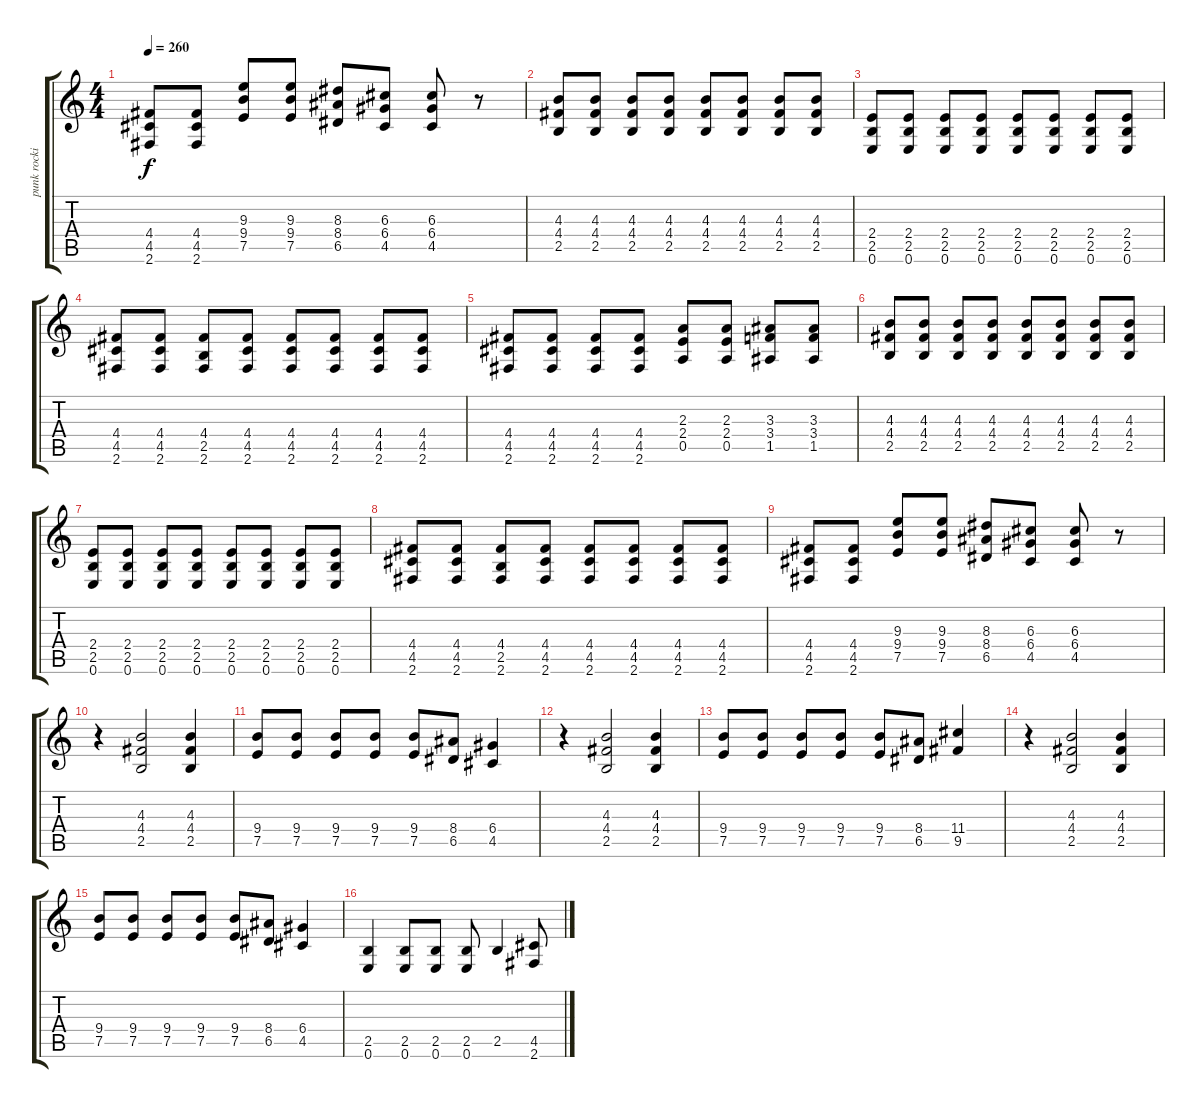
\track ("punk rocking guitar" "punk rocki") {instrument overdrivenguitar}
\staff {score tabs}
\tuning (E4 B3 G3 D3 A2 E2) {hide}
\ts (4 4)
\tempo 260
\clef g2
\ks c
(4.4 4.5 2.6).8{dy f} (4.4 4.5 2.6).8 (9.3 9.4 7.5).8 (9.3 9.4 7.5).8 (8.3 8.4 6.5).8 (6.3 6.4 4.5).8 (6.3 6.4 4.5).8 r.8 |
(4.3 4.4 2.5).8 (4.3 4.4 2.5).8 (4.3 4.4 2.5).8 (4.3 4.4 2.5).8 (4.3 4.4 2.5).8 (4.3 4.4 2.5).8 (4.3 4.4 2.5).8 (4.3 4.4 2.5).8 |
(2.4 2.5 0.6).8 (2.4 2.5 0.6).8 (2.4 2.5 0.6).8 (2.4 2.5 0.6).8 (2.4 2.5 0.6).8 (2.4 2.5 0.6).8 (2.4 2.5 0.6).8 (2.4 2.5 0.6).8 |
(4.4 4.5 2.6).8 (4.4 4.5 2.6).8 (4.4 2.5 2.6).8 (4.4 4.5 2.6).8 (4.4 4.5 2.6).8 (4.4 4.5 2.6).8 (4.4 4.5 2.6).8 (4.4 4.5 2.6).8 |
(4.4 4.5 2.6).8 (4.4 4.5 2.6).8 (4.4 4.5 2.6).8 (4.4 4.5 2.6).8 (2.3 2.4 0.5).8 (2.3 2.4 0.5).8 (3.3 3.4 1.5).8 (3.3 3.4 1.5).8 |
(4.3 4.4 2.5).8 (4.3 4.4 2.5).8 (4.3 4.4 2.5).8 (4.3 4.4 2.5).8 (4.3 4.4 2.5).8 (4.3 4.4 2.5).8 (4.3 4.4 2.5).8 (4.3 4.4 2.5).8 |
(2.4 2.5 0.6).8 (2.4 2.5 0.6).8 (2.4 2.5 0.6).8 (2.4 2.5 0.6).8 (2.4 2.5 0.6).8 (2.4 2.5 0.6).8 (2.4 2.5 0.6).8 (2.4 2.5 0.6).8 |
(4.4 4.5 2.6).8 (4.4 4.5 2.6).8 (4.4 2.5 2.6).8 (4.4 4.5 2.6).8 (4.4 4.5 2.6).8 (4.4 4.5 2.6).8 (4.4 4.5 2.6).8 (4.4 4.5 2.6).8 |
(4.4 4.5 2.6).8 (4.4 4.5 2.6).8 (9.3 9.4 7.5).8 (9.3 9.4 7.5).8 (8.3 8.4 6.5).8 (6.3 6.4 4.5).8 (6.3 6.4 4.5).8 r.8 |
r.4 (4.3 4.4 2.5).2 (4.3 4.4 2.5).4 |
(9.4 7.5).8 (9.4 7.5).8 (9.4 7.5).8 (9.4 7.5).8 (9.4 7.5).8 (8.4 6.5).8 (6.4 4.5).4 |
r.4 (4.3 4.4 2.5).2 (4.3 4.4 2.5).4 |
(9.4 7.5).8 (9.4 7.5).8 (9.4 7.5).8 (9.4 7.5).8 (9.4 7.5).8 (8.4 6.5).8 (11.4 9.5).4 |
r.4 (4.3 4.4 2.5).2 (4.3 4.4 2.5).4 |
(9.4 7.5).8 (9.4 7.5).8 (9.4 7.5).8 (9.4 7.5).8 (9.4 7.5).8 (8.4 6.5).8 (6.4 4.5).4 |
(2.5 0.6).4 (2.5 0.6).8 (2.5 0.6).8 (2.5 0.6).8 2.5.4 (4.5 2.6).8
